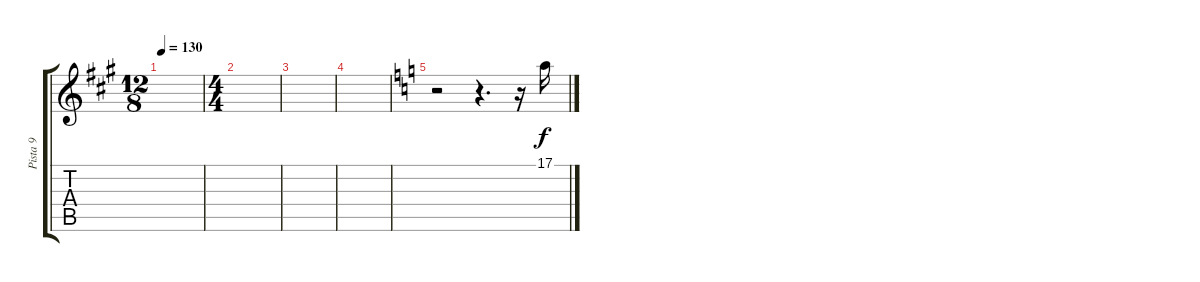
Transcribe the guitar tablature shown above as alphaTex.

\track ("Pista 9" "Pista 9") {instrument acousticgrandpiano}
\staff {score tabs}
\tuning (E4 B3 G3 D3 A2 E2) {hide}
\ts (12 8)
\tempo 130
\clef g2
\ks a
|
\ts (4 4)
|
|
|
\ks c
r.2 r.4{d} r.16 17.1.16
